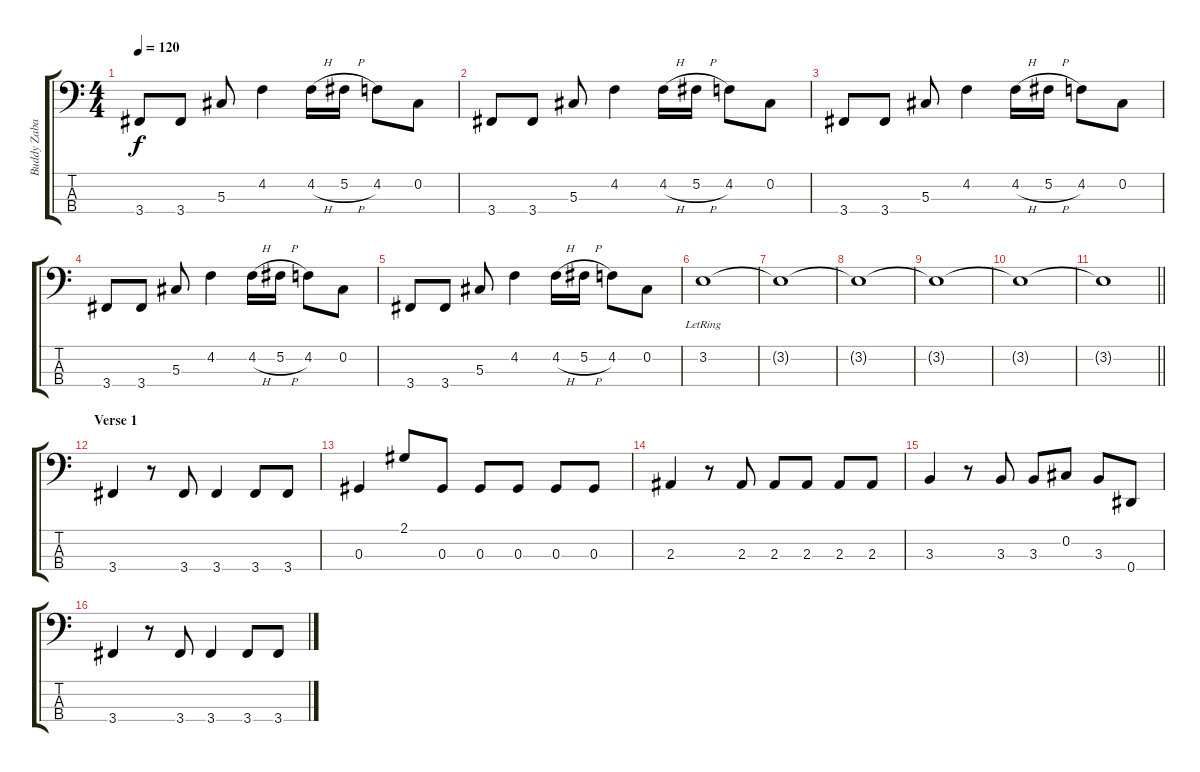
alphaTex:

\track ("Buddy Zabala(Bass)" "Buddy Zaba") {instrument electricbassfinger}
\staff {score tabs}
\tuning (Gb2 Db2 Ab1 Eb1) {hide}
\ts (4 4)
\tempo 120
\clef f4
\ks c
3.4.8{dy f} 3.4.8 5.3.8 4.2.4 4.2{h}.16 5.2{h}.16 4.2.8 0.2.8 |
3.4.8 3.4.8 5.3.8 4.2.4 4.2{h}.16 5.2{h}.16 4.2.8 0.2.8 |
3.4.8 3.4.8 5.3.8 4.2.4 4.2{h}.16 5.2{h}.16 4.2.8 0.2.8 |
3.4.8 3.4.8 5.3.8 4.2.4 4.2{h}.16 5.2{h}.16 4.2.8 0.2.8 |
3.4.8 3.4.8 5.3.8 4.2.4 4.2{h}.16 5.2{h}.16 4.2.8 0.2.8 |
3.2{lr}.1 |
3.2{t}.1 |
3.2{t}.1 |
3.2{t}.1 |
3.2{t}.1 |
\barLineRight lightlight
3.2{t}.1 |
\section ("" "Verse 1")
3.4.4 r.8 3.4.8 3.4.4 3.4.8 3.4.8 |
0.3.4 2.1.8 0.3.8 0.3.8 0.3.8 0.3.8 0.3.8 |
2.3.4 r.8 2.3.8 2.3.8 2.3.8 2.3.8 2.3.8 |
3.3.4 r.8 3.3.8 3.3.8 0.2.8 3.3.8 0.4.8 |
3.4.4 r.8 3.4.8 3.4.4 3.4.8 3.4.8
